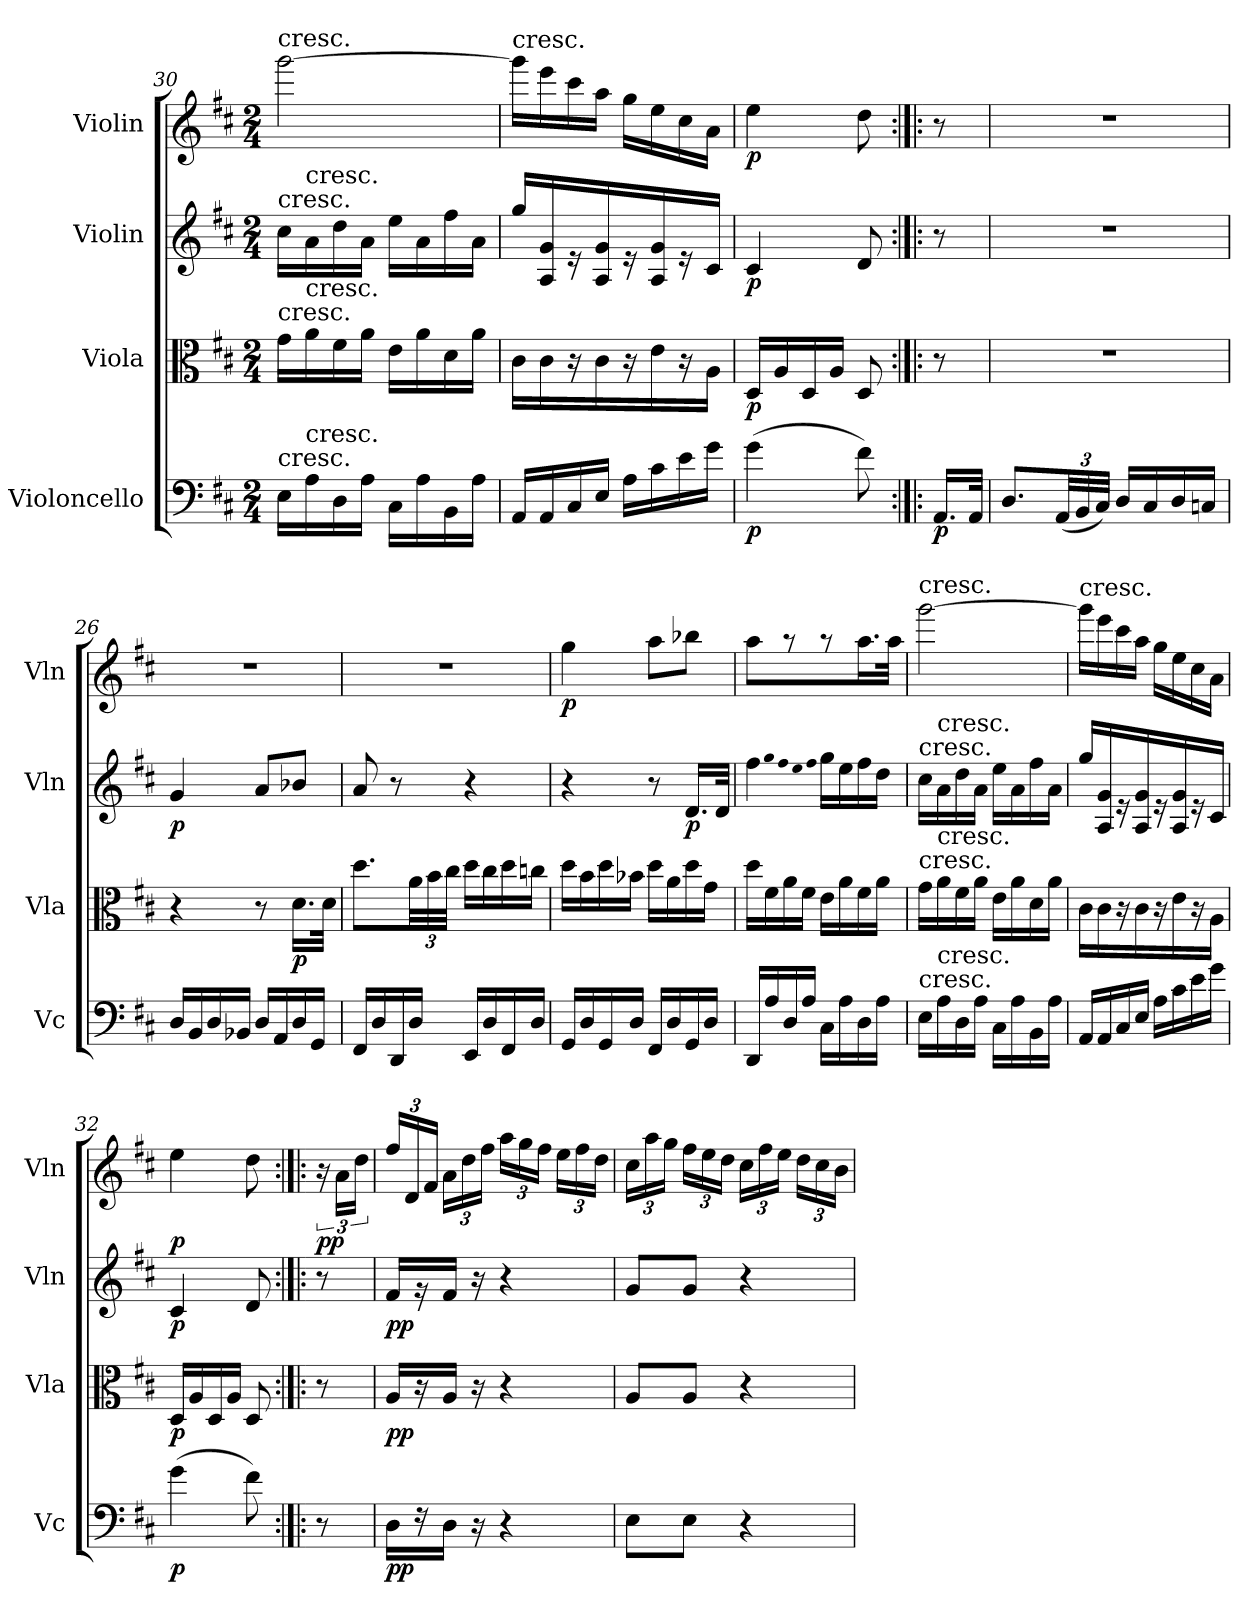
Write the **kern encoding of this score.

**kern	**dynam	**kern	**dynam	**kern	**dynam	**kern	**dynam
*part4	*part4	*part3	*part3	*part2	*part2	*part1	*part1
*staff4	*staff4	*staff3	*staff3	*staff2	*staff2	*staff1	*staff1
*I"Violoncello	*	*I"Viola	*	*I"Violin	*	*I"Violin	*
*I'Vc	*	*I'Vla	*	*I'Vln	*	*I'Vln	*
*clefF4	*	*clefC3	*	*clefG2	*	*clefG2	*
*k[f#c#]	*	*k[f#c#]	*	*k[f#c#]	*	*k[f#c#]	*
*D:	*	*D:	*	*D:	*	*D:	*
*M2/4	*	*M2/4	*	*M2/4	*	*M2/4	*
=30	=30	=30	=30	=30	=30	=30	=30
!	!	!	!	!	!	!LO:TX:t=cresc.	!
!	!	!	!	!LO:TX:t=cresc.	!	!	!
!	!	!LO:TX:t=cresc.	!	!	!	!	!
!LO:TX:t=cresc.	!	!	!	!	!	!	!
16E\LL	.	16g\LL	.	16cc#\LL	.	[2ggg\	.
!	!	!	!	!LO:TX:t=cresc.	!	!	!
!	!	!LO:TX:t=cresc.	!	!	!	!	!
!LO:TX:t=cresc.	!	!	!	!	!	!	!
16A\	.	16a\	.	16a\	.	.	.
16D\	.	16f#\	.	16dd\	.	.	.
16A\JJ	.	16a\JJ	.	16a\JJ	.	.	.
16C#\LL	.	16e\LL	.	16ee\LL	.	.	.
16A\	.	16a\	.	16a\	.	.	.
16BB\	.	16d\	.	16ff#\	.	.	.
16A\JJ	.	16a\JJ	.	16a\JJ	.	.	.
=31	=31	=31	=31	=31	=31	=31	=31
!	!	!	!	!	!	!LO:TX:t=cresc.	!
16AA/LL	.	16c#\LL	.	16gg/LL	.	16ggg\LL]	.
16AA/	.	16c#\	.	16A/ 16g/	.	16eee\	.
16C#/	.	16r	.	16r	.	16ccc#\	.
16E/JJ	.	16c#\	.	16A/ 16g/	.	16aa\JJ	.
16A\LL	.	16r	.	16r	.	16gg\LL	.
16c#\	.	16e\	.	16A/ 16g/	.	16ee\	.
16e\	.	16r	.	16r	.	16cc#\	.
16g\JJ	.	16A\JJ	.	16c#/JJ	.	16a\JJ	.
=32	=32	=32	=32	=32	=32	=32	=32
(4g\	p	16D/LL	p	4c#/	p	4ee\	p
.	.	16A/	.	.	.	.	.
.	.	16D/	.	.	.	.	.
.	.	16A/JJ	.	.	.	.	.
8f#\)	.	8D/	.	8d/	.	8dd\	.
=:|!|:	=:|!|:	=:|!|:	=:|!|:	=:|!|:	=:|!|:	=:|!|:	=:|!|:
16.AA/LL	p	8r	.	8r	.	8r	.
32AA/JJk	.	.	.	.	.	.	.
=25	=25	=25	=25	=25	=25	=25	=25
8.D/L	.	2r	.	2r	.	2r	.
(48AA/LL	.	.	.	.	.	.	.
48BB/	.	.	.	.	.	.	.
48C#/JJJ)	.	.	.	.	.	.	.
16D/LL	.	.	.	.	.	.	.
16C#/	.	.	.	.	.	.	.
16D/	.	.	.	.	.	.	.
16Cn/JJ	.	.	.	.	.	.	.
=26	=26	=26	=26	=26	=26	=26	=26
16D/LL	.	4r	.	4g/	p	2r	.
16BB/	.	.	.	.	.	.	.
16D/	.	.	.	.	.	.	.
16BB-X/JJ	.	.	.	.	.	.	.
16D/LL	.	8r	.	8a/L	.	.	.
16AA/	.	.	.	.	.	.	.
16D/	.	16.d\LL	p	8b-X/J	.	.	.
16GG/JJ	.	.	.	.	.	.	.
.	.	32d\JJk	.	.	.	.	.
=27	=27	=27	=27	=27	=27	=27	=27
16FF#/LL	.	8.dd\L	.	8a/	.	2r	.
16D/	.	.	.	.	.	.	.
16DD/	.	.	.	8r	.	.	.
16D/JJ	.	48a\LL	.	.	.	.	.
.	.	48b\	.	.	.	.	.
.	.	48cc#\JJJ	.	.	.	.	.
16EE/LL	.	16dd\LL	.	4r	.	.	.
16D/	.	16cc#\	.	.	.	.	.
16FF#/	.	16dd\	.	.	.	.	.
16D/JJ	.	16ccn\JJ	.	.	.	.	.
=28	=28	=28	=28	=28	=28	=28	=28
16GG/LL	.	16dd\LL	.	4r	.	4gg\	p
16D/	.	16b\	.	.	.	.	.
16GG/	.	16dd\	.	.	.	.	.
16D/JJ	.	16b-X\JJ	.	.	.	.	.
16FF#/LL	.	16dd\LL	.	8r	.	8aa\L	.
16D/	.	16a\	.	.	.	.	.
16GG/	.	16dd\	.	16.d/LL	p	8bb-X\J	.
16D/JJ	.	16g\JJ	.	.	.	.	.
.	.	.	.	32d/JJk	.	.	.
=29	=29	=29	=29	=29	=29	=29	=29
16DD/LL	.	16dd\LL	.	4ff#\	.	8aa\L	.
16A/	.	16f#\	.	.	.	.	.
16D/	.	16a\	.	.	.	8r	.
16A/JJ	.	16f#\JJ	.	.	.	.	.
.	.	.	.	qgg	.	.	.
.	.	.	.	qff#	.	.	.
.	.	.	.	qee	.	.	.
.	.	.	.	qff#	.	.	.
16C#\LL	.	16e\LL	.	16gg\LL	.	8r	.
16A\	.	16a\	.	16ee\	.	.	.
16D\	.	16f#\	.	16ff#\	.	16.aa\L	.
16A\JJ	.	16a\JJ	.	16dd\JJ	.	.	.
.	.	.	.	.	.	32aa\JJk	.
=30	=30	=30	=30	=30	=30	=30	=30
!	!	!	!	!	!	!LO:TX:t=cresc.	!
!	!	!	!	!LO:TX:t=cresc.	!	!	!
!	!	!LO:TX:t=cresc.	!	!	!	!	!
!LO:TX:t=cresc.	!	!	!	!	!	!	!
16E\LL	.	16g\LL	.	16cc#\LL	.	[2ggg\	.
!	!	!	!	!LO:TX:t=cresc.	!	!	!
!	!	!LO:TX:t=cresc.	!	!	!	!	!
!LO:TX:t=cresc.	!	!	!	!	!	!	!
16A\	.	16a\	.	16a\	.	.	.
16D\	.	16f#\	.	16dd\	.	.	.
16A\JJ	.	16a\JJ	.	16a\JJ	.	.	.
16C#\LL	.	16e\LL	.	16ee\LL	.	.	.
16A\	.	16a\	.	16a\	.	.	.
16BB\	.	16d\	.	16ff#\	.	.	.
16A\JJ	.	16a\JJ	.	16a\JJ	.	.	.
=31	=31	=31	=31	=31	=31	=31	=31
!	!	!	!	!	!	!LO:TX:t=cresc.	!
16AA/LL	.	16c#\LL	.	16gg/LL	.	16ggg\LL]	.
16AA/	.	16c#\	.	16A/ 16g/	.	16eee\	.
16C#/	.	16r	.	16r	.	16ccc#\	.
16E/JJ	.	16c#\	.	16A/ 16g/	.	16aa\JJ	.
16A\LL	.	16r	.	16r	.	16gg\LL	.
16c#\	.	16e\	.	16A/ 16g/	.	16ee\	.
16e\	.	16r	.	16r	.	16cc#\	.
16g\JJ	.	16A\JJ	.	16c#/JJ	.	16a\JJ	.
=32	=32	=32	=32	=32	=32	=32	=32
(4g\	p	16D/LL	p	4c#/	p	4ee\	p
.	.	16A/	.	.	.	.	.
.	.	16D/	.	.	.	.	.
.	.	16A/JJ	.	.	.	.	.
8f#\)	.	8D/	.	8d/	.	8dd\	.
=:|!|:	=:|!|:	=:|!|:	=:|!|:	=:|!|:	=:|!|:	=:|!|:	=:|!|:
8r	.	8r	.	8r	.	24r	pp
.	.	.	.	.	.	24a\LL	.
.	.	.	.	.	.	24dd\JJ	.
=33	=33	=33	=33	=33	=33	=33	=33
16D\LL	pp	16A/LL	pp	16f#/LL	pp	24ff#/LL	.
.	.	.	.	.	.	24d/	.
16r	.	16r	.	16r	.	.	.
.	.	.	.	.	.	24f#/JJ	.
16D\JJ	.	16A/JJ	.	16f#/JJ	.	24a\LL	.
.	.	.	.	.	.	24dd\	.
16r	.	16r	.	16r	.	.	.
.	.	.	.	.	.	24ff#\JJ	.
4r	.	4r	.	4r	.	24aa\LL	.
.	.	.	.	.	.	24gg\	.
.	.	.	.	.	.	24ff#\JJ	.
.	.	.	.	.	.	24ee\LL	.
.	.	.	.	.	.	24ff#\	.
.	.	.	.	.	.	24dd\JJ	.
=34	=34	=34	=34	=34	=34	=34	=34
8E\L	.	8A/L	.	8g/L	.	24cc#\LL	.
.	.	.	.	.	.	24aa\	.
.	.	.	.	.	.	24gg\JJ	.
8E\J	.	8A/J	.	8g/J	.	24ff#\LL	.
.	.	.	.	.	.	24ee\	.
.	.	.	.	.	.	24dd\JJ	.
4r	.	4r	.	4r	.	24cc#\LL	.
.	.	.	.	.	.	24ff#\	.
.	.	.	.	.	.	24ee\JJ	.
.	.	.	.	.	.	24dd\LL	.
.	.	.	.	.	.	24cc#\	.
.	.	.	.	.	.	24b\JJ	.
=	=	=	=	=	=	=	=
*-	*-	*-	*-	*-	*-	*-	*-
